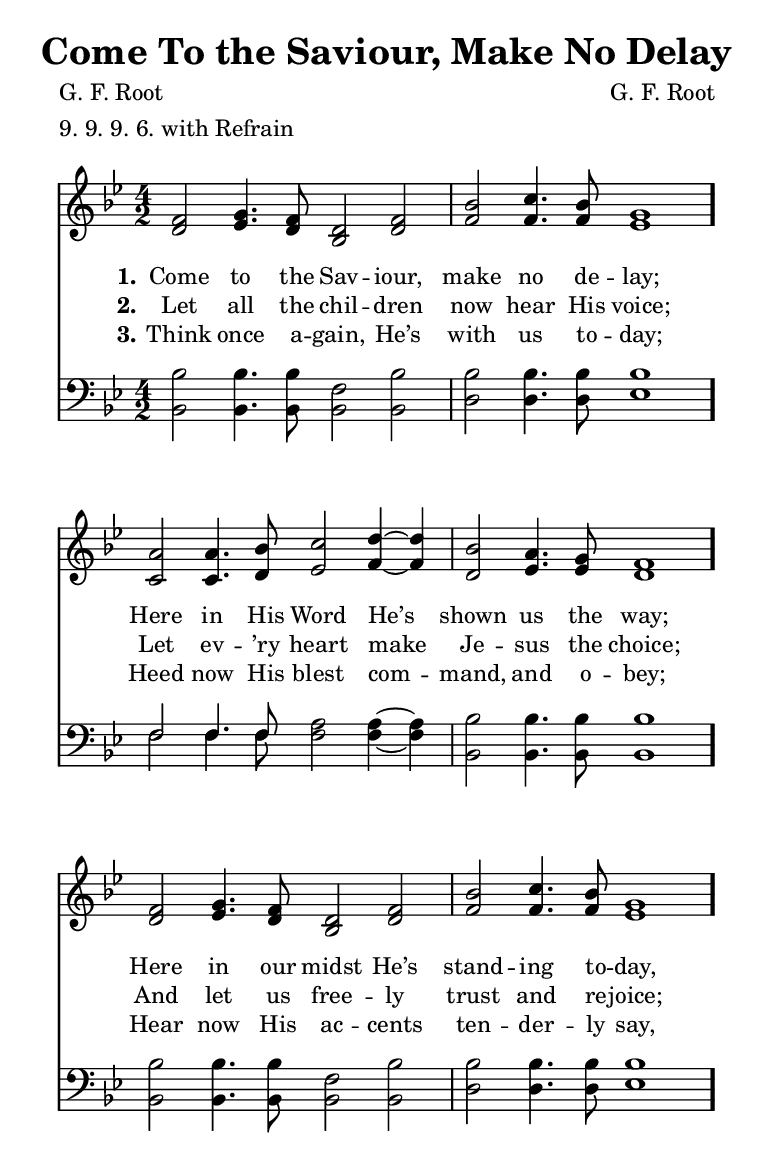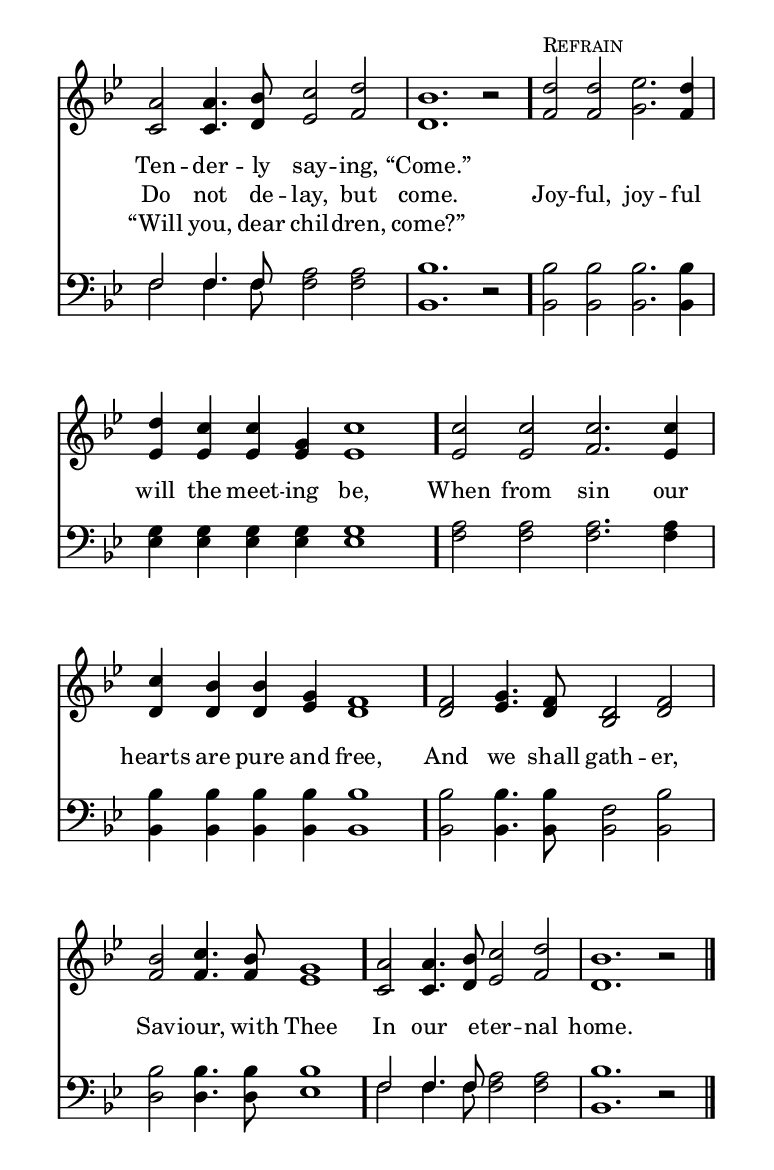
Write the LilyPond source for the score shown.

\include "common/global.ily"
\paper {
  \include "common/paper.ily"
  system-count = #(cond (is-eogsized 5) (#t #f))
}

\header{
  %children
  hymnnumber = "333"
  title = "Come To the Saviour, Make No Delay"
  tunename = ""
  meter = "9. 9. 9. 6. with Refrain"
  poet = "G. F. Root"
  composer = "G. F. Root"
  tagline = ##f
}

global = {
  \include "common/overrides.ily"
  \override Staff.TimeSignature.style = #'numbered
  \time 4/2
  \override Score.MetronomeMark.transparent = ##t % hide all fermata changes too
  \tempo 2=80
  \key bes \major
  \autoBeamOff
}

patternA = { c2 c4. c8 c2 c | c2 c4. c8 c1 }
patternB = { c2 c4. c8 c2 c4 ~ c | c2 c4. c8 c1 }
patternC = { c2 c4. c8 c2 c | c1. c2 }
patternD = { c2 c c2. c4 | c c c c c1 }

notesSoprano = {
\global
\relative c' {

  \changePitch \patternA { f g f d f | bes c bes g }
  \changePitch \patternB { a a bes c d d | bes a g f }
  \changePitch \patternA { f g f d f | bes c bes g }
  \changePitch \patternC { a a bes c d | bes r }

  << s^\markup { \small \caps "Refrain" }
  \changePitch \patternD { d d ees d | d c c g c } >>
  \changePitch \patternD { c c c c | c bes bes g f }
  \changePitch \patternA { f g f d f | bes c bes g }
  \changePitch \patternC { a a bes c d | bes r }

  \bar "|."

}
}

notesAlto = {
\global
\relative e' {

  \changePitch \patternA { d ees d bes d | f f f ees }
  \changePitch \patternB { c c d ees f f | d ees ees d }
  \changePitch \patternA { d ees d bes d | f f f ees }
  \changePitch \patternC { c c d ees f | d r }

  \changePitch \patternD { f f g f | ees ees ees ees ees }
  \changePitch \patternD { ees ees f ees | d d d ees d }
  \changePitch \patternA { d ees d bes d | f f f ees }
  \changePitch \patternC { c c d ees f | d r }

}
}

notesTenor = {
\global
\relative a {

  \changePitch \patternA { bes bes bes f bes | bes bes bes bes }
  \changePitch \patternB { f f f a a a | bes bes bes bes }
  \changePitch \patternA { bes bes bes f bes | bes bes bes bes }
  \changePitch \patternC { f f f a a | bes r }

  \changePitch \patternD { bes bes bes bes | g g g g g }
  \changePitch \patternD { a a a a | bes bes bes bes bes }
  \changePitch \patternA { bes bes bes f bes | bes bes bes bes }
  \changePitch \patternC { f f f a a | bes r }

}
}

notesBass = {
\global
\relative f, {

  \changePitch \patternA { bes bes bes bes bes | d d d ees }
  \changePitch \patternB { f f f f f f | bes, bes bes bes }
  \changePitch \patternA { bes bes bes bes bes | d d d ees }
  \changePitch \patternC { f f f f f | bes, r }

  \changePitch \patternD { bes bes bes bes | ees ees ees ees ees }
  \changePitch \patternD { f f f f | bes, bes bes bes bes }
  \changePitch \patternA { bes bes bes bes bes | d d d ees }
  \changePitch \patternC { f f f f f | bes, r }

}
}

Refrain = \lyricmode {

Joy -- ful, joy -- ful will the meet -- ing be, \bar "."
When from sin our hearts are pure and free, \bar "."
And we shall gath -- er, Sav -- iour, with Thee \bar "."
In our e -- ter -- nal home. \bar "."

}

wordsA = \lyricmode {
\set stanza = "1."

Come to the Sav -- iour, make no de -- lay; \bar "."
Here in His Word He’s shown us the way; \bar "."
Here in our midst He’s stand -- ing to -- day, \bar "."
Ten -- der -- ly say -- ing, “Come.” \bar "."

}

wordsB = \lyricmode {
\set stanza = "2."

Let all the chil -- dren now hear His voice;
Let ev -- ’ry heart make Je -- sus the choice;
And let us free -- ly trust and re -- joice;
Do not de -- lay, but come.

\Refrain

}

wordsC = \lyricmode {
\set stanza = "3."

Think once a -- gain, He’s with us to -- day;
Heed now His blest com -- mand, and o -- bey;
Hear now His ac -- cents ten -- der -- ly say,
“Will you, dear chil -- dren, come?”

}

\score {
  \context ChoirStaff <<
    \context Staff = upper <<
      \set Staff.autoBeaming = ##f
      \set ChoirStaff.systemStartDelimiter = #'SystemStartBar
      \set ChoirStaff.printPartCombineTexts = ##f
      \partcombine #'(2 . 9) \notesSoprano \notesAlto
      \context NullVoice = sopranos { \voiceOne << \notesSoprano >> }
      \context NullVoice = altos { \voiceTwo << \notesAlto >> }
      \context Lyrics = one   \lyricsto sopranos \wordsA
      \context Lyrics = two   \lyricsto sopranos \wordsB
      \context Lyrics = three \lyricsto sopranos \wordsC
    >>
    \context Staff = men <<
      \set Staff.autoBeaming = ##f
      \clef bass
      \set ChoirStaff.printPartCombineTexts = ##f
      \partcombine #'(2 . 9) \notesTenor \notesBass
      \context NullVoice = tenors { \voiceOne << \notesTenor >> }
      \context NullVoice = basses { \voiceTwo << \notesBass >> }
    >>
  >>
  \layout {
    \include "common/layout.ily"
  }
  \midi{
    \include "common/midi.ily"
  }
}

\version "2.19.49"  % necessary for upgrading to future LilyPond versions.

% vi:set et ts=2 sw=2 ai nocindent syntax=lilypond:
